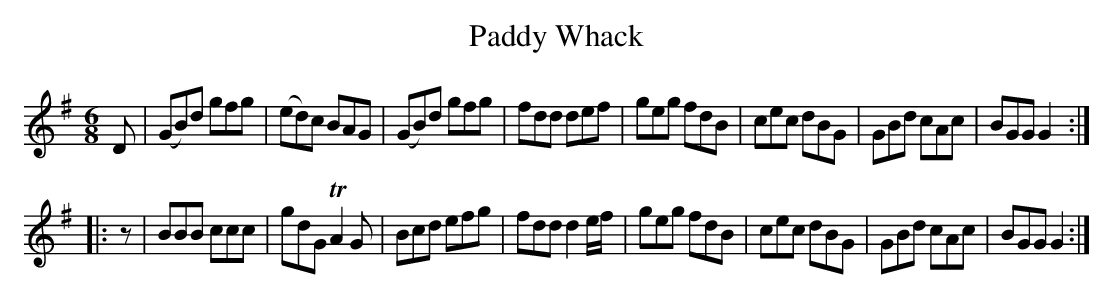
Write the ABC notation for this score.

X:1
T:Paddy Whack
M:6/8
L:1/8
K:G
D|(GB)d gfg|(ed)c BAG|(GB)d gfg|fdd def|geg fdB|cec dBG|GBd cAc|BGG G2::
z|BBB ccc|gdG TA2G|Bcd efg|fdd d2e/f/|geg fdB|cec dBG|GBd cAc|BGG G2:|
